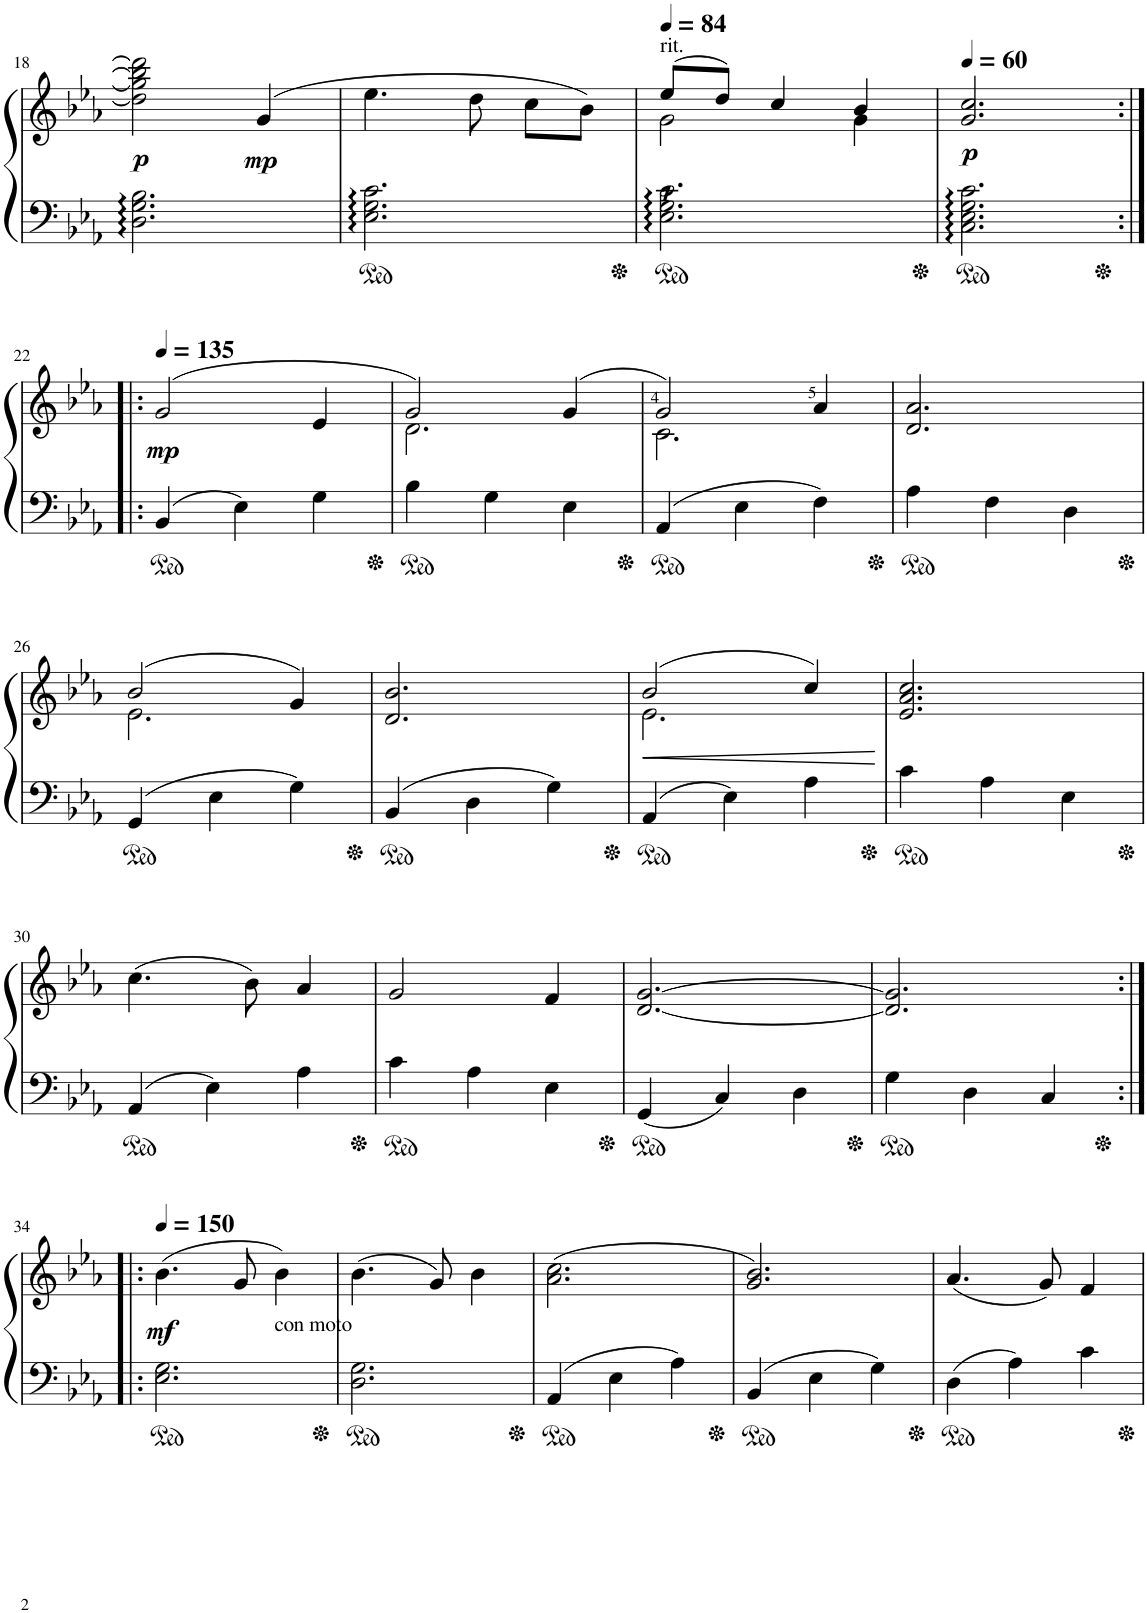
**kern	**kern	**dynam
*part1	*part1	*part1
*staff2	*staff1	*staff1/2
*I"Piano	*	*
*I'Pno.	*	*
!!LO:PB:g=z
*clefF4	*clefG2	*
*k[b-e-a-]	*k[b-e-a-]	*
*M3/4	*M3/4	*
=18	=18	=18
!	!	!LO:DY:a=2
2.D\ 2.G\ 2.B-\	2dd\] 2gg\] 2bb-\] 2ddd\]	p
!	!	!LO:DY:b
.	(4g/	mp
=19	=19	=19
2.E-\ 2.G\ 2.c\	4.ee-\	.
.	8dd\	.
.	8cc\L	.
.	8b-\J)	.
=20	=20	=20
*	*MM84	*
*	*^	*
!	!LO:TX:a:t=rit.	!	!
2.E-\ 2.G\ 2.c\	(8ee-/L	2g\	.
.	8dd/J)	.	.
.	4cc/	.	.
.	4b-/	4g\	.
*	*v	*v	*
=21	=21	=21
*	*MM60	*
*	*^	*
!	!	!	!LO:DY:b
*	*v	*v	*
2.C\ 2.E-\ 2.G\ 2.c\	2.g/ 2.cc/	p
!!LO:LB:g=z
=22:|!|:	=22:|!|:	=22:|!|:
*	*MM135	*
!	!	!LO:DY:a=2
4BB-/	(2g/	mp
4E-\	.	.
4G\	4e-/	.
=23	=23	=23
*	*^	*
4B-\	2g/)	2.d\	.
4G\	.	.	.
4E-\	(4g/	.	.
=24	=24	=24	=24
4AA-/	2g/)	2.c\	.
4E-\	.	.	.
4F\	4a-/	.	.
*	*v	*v	*
=25	=25	=25
4A-\	2.d/ 2.a-/	.
4F\	.	.
4D\	.	.
!!LO:LB:g=z
=26	=26	=26
*	*^	*
4GG/	(2b-/	2.e-\	.
4E-\	.	.	.
4G\	4g/)	.	.
*	*v	*v	*
=27	=27	=27
4BB-/	2.d/ 2.b-/	.
4D\	.	.
4G\	.	.
=28	=28	=28
!	!	!LO:HP:b
*	*^	*
4AA-/	(2b-/	2.e-\	<
4E-\	.	.	.
4A-\	4cc/)	.	.
*	*v	*v	*
.	.	[
=29	=29	=29
4c\	2.e-/ 2.a-/ 2.cc/	.
4A-\	.	.
4E-\	.	.
!!LO:LB:g=z
=30	=30	=30
4AA-/	(4.cc\	.
4E-\	.	.
.	8b-\)	.
4A-\	4a-/	.
=31	=31	=31
4c\	2g/	.
4A-\	.	.
4E-\	4f/	.
=32	=32	=32
4GG/	[2.d/ [2.g/	.
4C/	.	.
4D\	.	.
=33	=33	=33
4G\	2.d/] 2.g/]	.
4D\	.	.
4C/	.	.
!!LO:LB:g=z
=34:|!|:	=34:|!|:	=34:|!|:
*	*MM150	*
!	!	!LO:DY:a=2
2.E-\ 2.G\	(4.b-\	mf
.	8g/	.
!	!LO:TX:b:t=con moto	!
.	4b-\)	.
=35	=35	=35
2.D\ 2.G\	(4.b-\	.
.	8g/)	.
.	4b-\	.
=36	=36	=36
4AA-/	(2.a-\ 2.cc\	.
4E-\	.	.
4A-\	.	.
=37	=37	=37
4BB-/	2.g/ 2.b-/)	.
4E-\	.	.
4G\	.	.
=38	=38	=38
4D\	(4.a-/	.
4A-\	.	.
.	8g/)	.
4c\	4f/	.
=	=	=
*-	*-	*-
